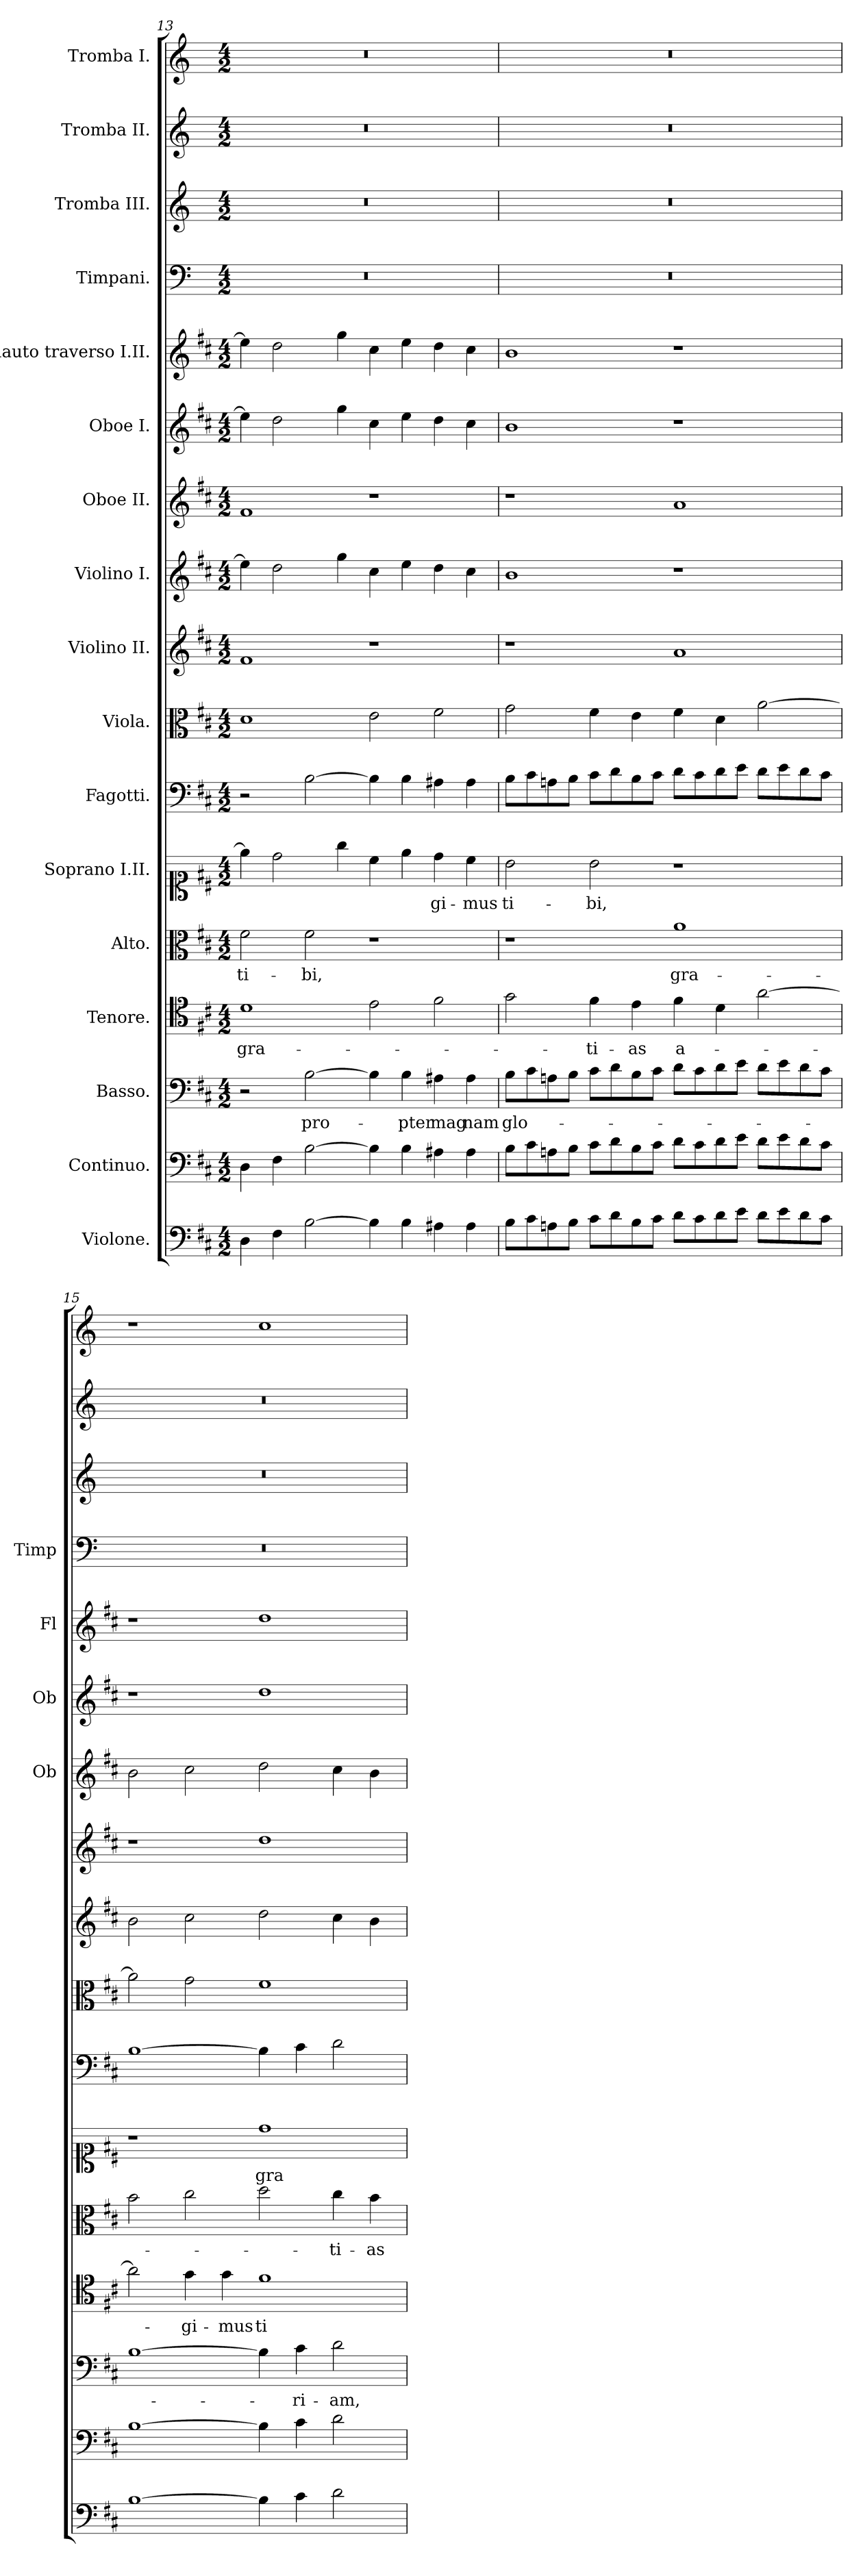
**kern	**kern	**kern	**text	**kern	**text	**kern	**text	**kern	**text	**kern	**kern	**kern	**kern	**kern	**kern	**kern	**kern	**kern	**kern	**kern	**dynam
*part17	*part16	*part15	*part15	*part14	*part14	*part13	*part13	*part12	*part12	*part11	*part10	*part9	*part8	*part7	*part6	*part5	*part4	*part3	*part2	*part1	*part1
*staff17	*staff16	*staff15	*staff15	*staff14	*staff14	*staff13	*staff13	*staff12	*staff12	*staff11	*staff10	*staff9	*staff8	*staff7	*staff6	*staff5	*staff4	*staff3	*staff2	*staff1	*staff1
*I"Violone.	*I"Continuo.	*I"Basso.	*	*I"Tenore.	*	*I"Alto.	*	*I"Soprano I.II.	*	*I"Fagotti.	*I"Viola.	*I"Violino II.	*I"Violino I.	*I"Oboe II.	*I"Oboe I.	*I"Flauto traverso I.II.	*I"Timpani.	*I"Tromba III.	*I"Tromba II.	*I"Tromba I.	*
*	*	*	*	*	*	*	*	*	*	*	*	*	*	*I'Ob	*I'Ob	*I'Fl	*I'Timp	*	*	*	*
*clefF4	*clefF4	*clefF4	*	*clefC4	*	*clefC3	*	*clefC1	*	*clefF4	*clefC3	*clefG2	*clefG2	*clefG2	*clefG2	*clefG2	*clefF4	*clefG2	*clefG2	*clefG2	*
*ITrd7c12	*	*	*	*	*	*	*	*	*	*	*	*	*	*	*	*	*ITrd-1c-2	*ITrd-1c-2	*ITrd-1c-2	*ITrd-1c-2	*
*k[f#c#]	*k[f#c#]	*k[f#c#]	*	*k[f#c#]	*	*k[f#c#]	*	*k[f#c#]	*	*k[f#c#]	*k[f#c#]	*k[f#c#]	*k[f#c#]	*k[f#c#]	*k[f#c#]	*k[f#c#]	*k[f#c#]	*k[f#c#]	*k[f#c#]	*k[f#c#]	*
*M4/2	*M4/2	*M4/2	*	*M4/2	*	*M4/2	*	*M4/2	*	*M4/2	*M4/2	*M4/2	*M4/2	*M4/2	*M4/2	*M4/2	*M4/2	*M4/2	*M4/2	*M4/2	*
=13	=13	=13	=13	=13	=13	=13	=13	=13	=13	=13	=13	=13	=13	=13	=13	=13	=13	=13	=13	=13	=13
!	!	!	!	!	!LO:LY:b	!	!LO:LY:b	!	!	!	!	!	!	!	!	!	!	!	!	!	!
4DD\	4D\	2r	.	1d	gra-	2f#\	ti-	4ee\]	.	2r	1d	1f#	4ee\]	1f#	4ee\]	4ee\]	0r	0r	0r	0r	.
4FF#\	4F#\	.	.	.	.	.	.	2dd\	.	.	.	.	2dd\	.	2dd\	2dd\	.	.	.	.	.
!	!	!	!LO:LY:b	!	!	!	!LO:LY:b	!	!	!	!	!	!	!	!	!	!	!	!	!	!
[2BB\	[2B\	[2B\	pro-	.	.	2f#\	-bi,	.	.	[2B\	.	.	.	.	.	.	.	.	.	.	.
.	.	.	.	.	.	.	.	4gg\	.	.	.	.	4gg\	.	4gg\	4gg\	.	.	.	.	.
4BB\]	4B\]	4B\]	.	2e\	.	1r	.	4cc#\	.	4B\]	2e\	1r	4cc#\	1r	4cc#\	4cc#\	.	.	.	.	.
!	!	!	!LO:LY:b	!	!	!	!	!	!	!	!	!	!	!	!	!	!	!	!	!	!
4BB\	4B\	4B\	-pter	.	.	.	.	4ee\	.	4B\	.	.	4ee\	.	4ee\	4ee\	.	.	.	.	.
!	!	!	!LO:LY:b	!	!	!	!	!	!LO:LY:b	!	!	!	!	!	!	!	!	!	!	!	!
4AA#X\	4A#X\	4A#X\	mag-	2f#\	.	.	.	4dd\	gi-	4A#X\	2f#\	.	4dd\	.	4dd\	4dd\	.	.	.	.	.
!	!	!	!LO:LY:b	!	!	!	!	!	!LO:LY:b	!	!	!	!	!	!	!	!	!	!	!	!
4AA#\	4A#\	4A#\	-nam	.	.	.	.	4cc#\	-mus	4A#\	.	.	4cc#\	.	4cc#\	4cc#\	.	.	.	.	.
=14	=14	=14	=14	=14	=14	=14	=14	=14	=14	=14	=14	=14	=14	=14	=14	=14	=14	=14	=14	=14	=14
!	!	!	!LO:LY:b	!	!	!	!	!	!LO:LY:b	!	!	!	!	!	!	!	!	!	!	!	!
8BB\L	8B\L	8B\L	glo-	2g\	.	1r	.	2b\	ti-	8B\L	2g\	1r	1b	1r	1b	1b	0r	0r	0r	0r	.
8C#\	8c#\	8c#\	.	.	.	.	.	.	.	8c#\	.	.	.	.	.	.	.	.	.	.	.
8AAn\	8An\	8An\	.	.	.	.	.	.	.	8An\	.	.	.	.	.	.	.	.	.	.	.
8BB\J	8B\J	8B\J	.	.	.	.	.	.	.	8B\J	.	.	.	.	.	.	.	.	.	.	.
!	!	!	!	!	!LO:LY:b	!	!	!	!LO:LY:b	!	!	!	!	!	!	!	!	!	!	!	!
8C#\L	8c#\L	8c#\L	.	4f#\	ti-	.	.	2b\	-bi,	8c#\L	4f#\	.	.	.	.	.	.	.	.	.	.
8D\	8d\	8d\	.	.	.	.	.	.	.	8d\	.	.	.	.	.	.	.	.	.	.	.
!	!	!	!	!	!LO:LY:b	!	!	!	!	!	!	!	!	!	!	!	!	!	!	!	!
8BB\	8B\	8B\	.	4e\	-as	.	.	.	.	8B\	4e\	.	.	.	.	.	.	.	.	.	.
8C#\J	8c#\J	8c#\J	.	.	.	.	.	.	.	8c#\J	.	.	.	.	.	.	.	.	.	.	.
!	!	!	!	!	!LO:LY:b	!	!LO:LY:b	!	!	!	!	!	!	!	!	!	!	!	!	!	!
8D\L	8d\L	8d\L	.	4f#\	a-	1a	gra-	1r	.	8d\L	4f#\	1a	1r	1a	1r	1r	.	.	.	.	.
8C#\	8c#\	8c#\	.	.	.	.	.	.	.	8c#\	.	.	.	.	.	.	.	.	.	.	.
8D\	8d\	8d\	.	4d\	.	.	.	.	.	8d\	4d\	.	.	.	.	.	.	.	.	.	.
8E\J	8e\J	8e\J	.	.	.	.	.	.	.	8e\J	.	.	.	.	.	.	.	.	.	.	.
8D\L	8d\L	8d\L	.	[2a\	.	.	.	.	.	8d\L	[2a\	.	.	.	.	.	.	.	.	.	.
8E\	8e\	8e\	.	.	.	.	.	.	.	8e\	.	.	.	.	.	.	.	.	.	.	.
8D\	8d\	8d\	.	.	.	.	.	.	.	8d\	.	.	.	.	.	.	.	.	.	.	.
8C#\J	8c#\J	8c#\J	.	.	.	.	.	.	.	8c#\J	.	.	.	.	.	.	.	.	.	.	.
!!LO:PB:g=z
=15	=15	=15	=15	=15	=15	=15	=15	=15	=15	=15	=15	=15	=15	=15	=15	=15	=15	=15	=15	=15	=15
[1BB	[1B	[1B	.	2a\]	.	2b\	.	1r	.	[1B	2a\]	2b\	1r	2b\	1r	1r	0r	0r	0r	1r	.
!	!	!	!	!	!LO:LY:b	!	!	!	!	!	!	!	!	!	!	!	!	!	!	!	!
.	.	.	.	4g\	gi-	2cc#\	.	.	.	.	2g\	2cc#\	.	2cc#\	.	.	.	.	.	.	.
!	!	!	!	!	!LO:LY:b	!	!	!	!	!	!	!	!	!	!	!	!	!	!	!	!
.	.	.	.	4g\	-mus	.	.	.	.	.	.	.	.	.	.	.	.	.	.	.	.
!	!	!	!	!	!LO:LY:b	!	!	!	!LO:LY:b	!	!	!	!	!	!	!	!	!	!	!	!LO:DY:b
4BB\]	4B\]	4B\]	.	1f#	ti-	2dd\	.	1dd	gra-	4B\]	1f#	2dd\	1dd	2dd\	1dd	1dd	.	.	.	1dd	other-dynamics
!	!	!	!LO:LY:b	!	!	!	!	!	!	!	!	!	!	!	!	!	!	!	!	!	!
4C#\	4c#\	4c#\	ri-	.	.	.	.	.	.	4c#\	.	.	.	.	.	.	.	.	.	.	.
!	!	!	!LO:LY:b	!	!	!	!LO:LY:b	!	!	!	!	!	!	!	!	!	!	!	!	!	!
2D\	2d\	2d\	-am,	.	.	4cc#\	-ti-	.	.	2d\	.	4cc#\	.	4cc#\	.	.	.	.	.	.	.
!	!	!	!	!	!	!	!LO:LY:b	!	!	!	!	!	!	!	!	!	!	!	!	!	!
.	.	.	.	.	.	4b\	-as	.	.	.	.	4b\	.	4b\	.	.	.	.	.	.	.
=	=	=	=	=	=	=	=	=	=	=	=	=	=	=	=	=	=	=	=	=	=
*-	*-	*-	*-	*-	*-	*-	*-	*-	*-	*-	*-	*-	*-	*-	*-	*-	*-	*-	*-	*-	*-
